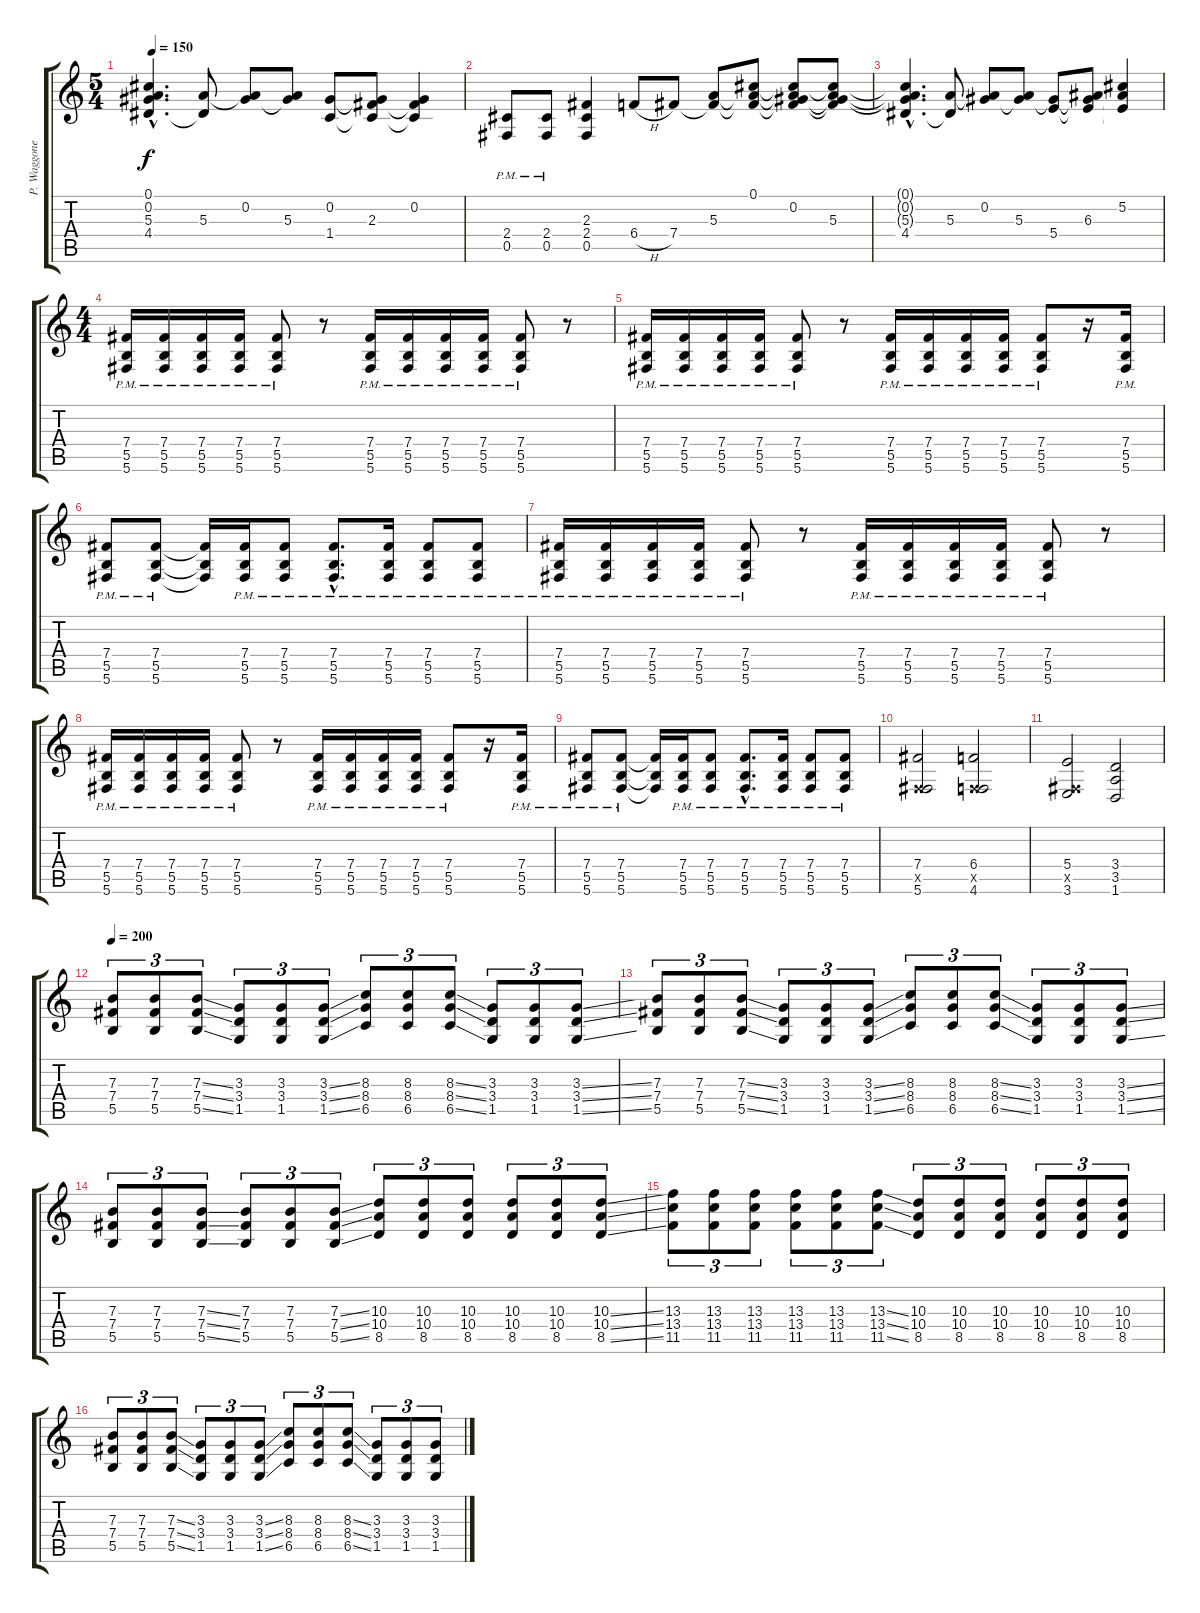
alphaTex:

\track ("P. Waggoner Gtr." "P. Waggone") {instrument distortionguitar}
\staff {score tabs}
\tuning (Db4 Ab3 E3 B2 Gb2 Db2) {hide}
\ts (5 4)
\tempo 150
\clef g2
\ks c
(0.1{hac t} 0.2{hac t} 5.3{hac t} 4.4{hac}).4{d dy f} (5.3 4.4{t}).8 (0.2 5.3{t}).8 (0.2{t} 5.3).8 (0.2 1.4).8 (0.2{t} 2.3 1.4{t}).8 (0.2 2.3{t} 1.4{t}).4 |
(2.4{pm} 0.5{pm}).8 (2.4{pm} 0.5{pm}).8 (2.3 2.4 0.5).4 6.4{h}.8 7.4.8 (5.3 7.4{t}).8 (0.1 5.3{t} 7.4{t}).8 (0.1{t} 0.2 5.3{t} 7.4{t}).8 (0.1{t} 0.2{t} 5.3 7.4{t}).8 |
(0.1{hac t} 0.2{hac t} 5.3{hac t} 4.4{hac}).4{d} (5.3 4.4{t}).8 (0.2 5.3{t}).8 (0.2{t} 5.3).8 (0.2{t} 5.4).8 (0.2{t} 6.3 5.4{t}).8 (5.2 6.3{t} 5.4{t}).4 |
\ts (4 4)
(7.4{pm} 5.5{pm} 5.6{pm}).16 (7.4{pm} 5.5{pm} 5.6{pm}).16 (7.4{pm} 5.5{pm} 5.6{pm}).16 (7.4{pm} 5.5{pm} 5.6{pm}).16 (7.4{pm} 5.5{pm} 5.6{pm}).8 r.8 (7.4{pm} 5.5{pm} 5.6{pm}).16 (7.4{pm} 5.5{pm} 5.6{pm}).16 (7.4{pm} 5.5{pm} 5.6{pm}).16 (7.4{pm} 5.5{pm} 5.6{pm}).16 (7.4{pm} 5.5{pm} 5.6{pm}).8 r.8 |
(7.4{pm} 5.5{pm} 5.6{pm}).16 (7.4{pm} 5.5{pm} 5.6{pm}).16 (7.4{pm} 5.5{pm} 5.6{pm}).16 (7.4{pm} 5.5{pm} 5.6{pm}).16 (7.4{pm} 5.5{pm} 5.6{pm}).8 r.8 (7.4{pm} 5.5{pm} 5.6{pm}).16 (7.4{pm} 5.5{pm} 5.6{pm}).16 (7.4{pm} 5.5{pm} 5.6{pm}).16 (7.4{pm} 5.5{pm} 5.6{pm}).16 (7.4{pm} 5.5{pm} 5.6{pm}).8 r.16 (7.4{pm} 5.5{pm} 5.6{pm}).16 |
(7.4{pm} 5.5{pm} 5.6{pm}).8 (7.4{pm} 5.5{pm} 5.6{pm}).8 (7.4{t} 5.5{t} 5.6{t}).16 (7.4{pm} 5.5{pm} 5.6{pm}).16 (7.4{pm} 5.5{pm} 5.6{pm}).8 (7.4{hac pm} 5.5{hac pm} 5.6{hac pm}).8{d} (7.4{pm} 5.5{pm} 5.6{pm}).16 (7.4{pm} 5.5{pm} 5.6{pm}).8 (7.4{pm} 5.5{pm} 5.6{pm}).8 |
(7.4{pm} 5.5{pm} 5.6{pm}).16 (7.4{pm} 5.5{pm} 5.6{pm}).16 (7.4{pm} 5.5{pm} 5.6{pm}).16 (7.4{pm} 5.5{pm} 5.6{pm}).16 (7.4{pm} 5.5{pm} 5.6{pm}).8 r.8 (7.4{pm} 5.5{pm} 5.6{pm}).16 (7.4{pm} 5.5{pm} 5.6{pm}).16 (7.4{pm} 5.5{pm} 5.6{pm}).16 (7.4{pm} 5.5{pm} 5.6{pm}).16 (7.4{pm} 5.5{pm} 5.6{pm}).8 r.8 |
(7.4{pm} 5.5{pm} 5.6{pm}).16 (7.4{pm} 5.5{pm} 5.6{pm}).16 (7.4{pm} 5.5{pm} 5.6{pm}).16 (7.4{pm} 5.5{pm} 5.6{pm}).16 (7.4{pm} 5.5{pm} 5.6{pm}).8 r.8 (7.4{pm} 5.5{pm} 5.6{pm}).16 (7.4{pm} 5.5{pm} 5.6{pm}).16 (7.4{pm} 5.5{pm} 5.6{pm}).16 (7.4{pm} 5.5{pm} 5.6{pm}).16 (7.4{pm} 5.5{pm} 5.6{pm}).8 r.16 (7.4{pm} 5.5{pm} 5.6{pm}).16 |
(7.4{pm} 5.5{pm} 5.6{pm}).8 (7.4{pm} 5.5{pm} 5.6{pm}).8 (7.4{t} 5.5{t} 5.6{t}).16 (7.4{pm} 5.5{pm} 5.6{pm}).16 (7.4{pm} 5.5{pm} 5.6{pm}).8 (7.4{hac pm} 5.5{hac pm} 5.6{hac pm}).8{d} (7.4{pm} 5.5{pm} 5.6{pm}).16 (7.4{pm} 5.5{pm} 5.6{pm}).8 (7.4{pm} 5.5{pm} 5.6{pm}).8 |
(7.4 0.5{x} 5.6).2 (6.4 0.5{x} 4.6).2 |
(5.4 0.5{x} 3.6).2 (3.4 3.5 1.6).2 |
\tempo 200
(7.3 7.4 5.5).8{tu (3 2)} (7.3 7.4 5.5).8{tu (3 2)} (7.3{ss} 7.4{ss} 5.5{ss}).8{tu (3 2)} (3.3 3.4 1.5).8{tu (3 2)} (3.3 3.4 1.5).8{tu (3 2)} (3.3{ss} 3.4{ss} 1.5{ss}).8{tu (3 2)} (8.3 8.4 6.5).8{tu (3 2)} (8.3 8.4 6.5).8{tu (3 2)} (8.3{ss} 8.4{ss} 6.5{ss}).8{tu (3 2)} (3.3 3.4 1.5).8{tu (3 2)} (3.3 3.4 1.5).8{tu (3 2)} (3.3{ss} 3.4{ss} 1.5{ss}).8{tu (3 2)} |
(7.3 7.4 5.5).8{tu (3 2)} (7.3 7.4 5.5).8{tu (3 2)} (7.3{ss} 7.4{ss} 5.5{ss}).8{tu (3 2)} (3.3 3.4 1.5).8{tu (3 2)} (3.3 3.4 1.5).8{tu (3 2)} (3.3{ss} 3.4{ss} 1.5{ss}).8{tu (3 2)} (8.3 8.4 6.5).8{tu (3 2)} (8.3 8.4 6.5).8{tu (3 2)} (8.3{ss} 8.4{ss} 6.5{ss}).8{tu (3 2)} (3.3 3.4 1.5).8{tu (3 2)} (3.3 3.4 1.5).8{tu (3 2)} (3.3{ss} 3.4{ss} 1.5{ss}).8{tu (3 2)} |
(7.3 7.4 5.5).8{tu (3 2)} (7.3 7.4 5.5).8{tu (3 2)} (7.3{ss} 7.4{ss} 5.5{ss}).8{tu (3 2)} (7.3 7.4 5.5).8{tu (3 2)} (7.3 7.4 5.5).8{tu (3 2)} (7.3{ss} 7.4{ss} 5.5{ss}).8{tu (3 2)} (10.3 10.4 8.5).8{tu (3 2)} (10.3 10.4 8.5).8{tu (3 2)} (10.3 10.4 8.5).8{tu (3 2)} (10.3 10.4 8.5).8{tu (3 2)} (10.3 10.4 8.5).8{tu (3 2)} (10.3{ss} 10.4{ss} 8.5{ss}).8{tu (3 2)} |
(13.3 13.4 11.5).8{tu (3 2)} (13.3 13.4 11.5).8{tu (3 2)} (13.3 13.4 11.5).8{tu (3 2)} (13.3 13.4 11.5).8{tu (3 2)} (13.3 13.4 11.5).8{tu (3 2)} (13.3{ss} 13.4{ss} 11.5{ss}).8{tu (3 2)} (10.3 10.4 8.5).8{tu (3 2)} (10.3 10.4 8.5).8{tu (3 2)} (10.3 10.4 8.5).8{tu (3 2)} (10.3 10.4 8.5).8{tu (3 2)} (10.3 10.4 8.5).8{tu (3 2)} (10.3 10.4 8.5).8{tu (3 2)} |
(7.3 7.4 5.5).8{tu (3 2)} (7.3 7.4 5.5).8{tu (3 2)} (7.3{ss} 7.4{ss} 5.5{ss}).8{tu (3 2)} (3.3 3.4 1.5).8{tu (3 2)} (3.3 3.4 1.5).8{tu (3 2)} (3.3{ss} 3.4{ss} 1.5{ss}).8{tu (3 2)} (8.3 8.4 6.5).8{tu (3 2)} (8.3 8.4 6.5).8{tu (3 2)} (8.3{ss} 8.4{ss} 6.5{ss}).8{tu (3 2)} (3.3 3.4 1.5).8{tu (3 2)} (3.3 3.4 1.5).8{tu (3 2)} (3.3{ss} 3.4{ss} 1.5{ss}).8{tu (3 2)}
